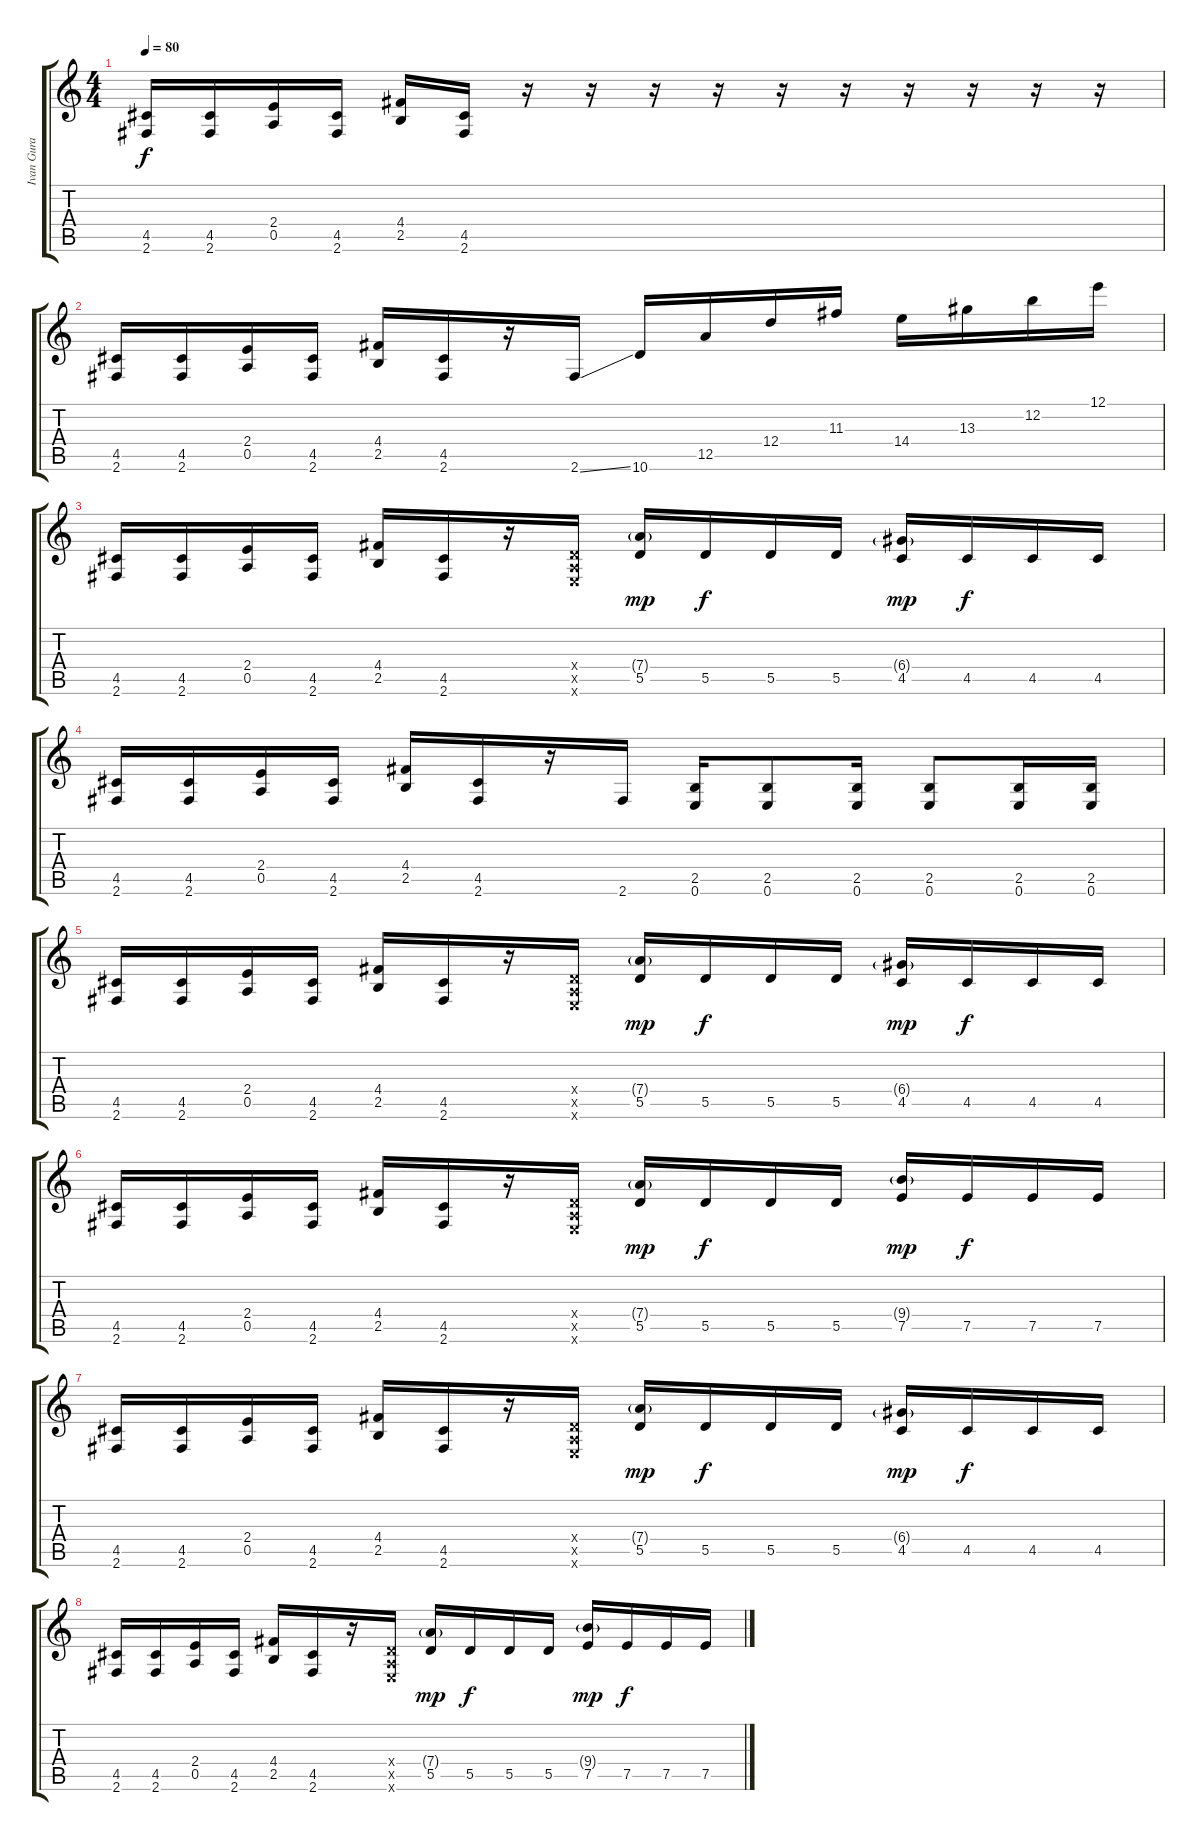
\track ("Ivan Gura" "Ivan Gura") {instrument overdrivenguitar}
\staff {score tabs}
\tuning (E4 B3 G3 D3 A2 E2) {hide}
\ts (4 4)
\tempo 80
\clef g2
\ks c
(4.5 2.6).16{dy f} (4.5 2.6).16 (2.4 0.5).16 (4.5 2.6).16 (4.4 2.5).16 (4.5 2.6).16 r.16 r.16 r.16 r.16 r.16 r.16 r.16 r.16 r.16 r.16 |
(4.5 2.6).16 (4.5 2.6).16 (2.4 0.5).16 (4.5 2.6).16 (4.4 2.5).16 (4.5 2.6).16 r.16 2.6{ss}.16 10.6.16 12.5.16 12.4.16 11.3.16 14.4.16 13.3.16 12.2.16 12.1.16 |
(4.5 2.6).16 (4.5 2.6).16 (2.4 0.5).16 (4.5 2.6).16 (4.4 2.5).16 (4.5 2.6).16 r.16 (0.4{x} 0.5{x} 0.6{x}).16 (7.4{g} 5.5).16{dy mp} 5.5.16{dy f} 5.5.16 5.5.16 (6.4{g} 4.5).16{dy mp} 4.5.16{dy f} 4.5.16 4.5.16 |
(4.5 2.6).16 (4.5 2.6).16 (2.4 0.5).16 (4.5 2.6).16 (4.4 2.5).16 (4.5 2.6).16 r.16 2.6.16 (2.5 0.6).16 (2.5 0.6).8 (2.5 0.6).16 (2.5 0.6).8 (2.5 0.6).16 (2.5 0.6).16 |
(4.5 2.6).16 (4.5 2.6).16 (2.4 0.5).16 (4.5 2.6).16 (4.4 2.5).16 (4.5 2.6).16 r.16 (0.4{x} 0.5{x} 0.6{x}).16 (7.4{g} 5.5).16{dy mp} 5.5.16{dy f} 5.5.16 5.5.16 (6.4{g} 4.5).16{dy mp} 4.5.16{dy f} 4.5.16 4.5.16 |
(4.5 2.6).16 (4.5 2.6).16 (2.4 0.5).16 (4.5 2.6).16 (4.4 2.5).16 (4.5 2.6).16 r.16 (0.4{x} 0.5{x} 0.6{x}).16 (7.4{g} 5.5).16{dy mp} 5.5.16{dy f} 5.5.16 5.5.16 (9.4{g} 7.5).16{dy mp} 7.5.16{dy f} 7.5.16 7.5.16 |
(4.5 2.6).16 (4.5 2.6).16 (2.4 0.5).16 (4.5 2.6).16 (4.4 2.5).16 (4.5 2.6).16 r.16 (0.4{x} 0.5{x} 0.6{x}).16 (7.4{g} 5.5).16{dy mp} 5.5.16{dy f} 5.5.16 5.5.16 (6.4{g} 4.5).16{dy mp} 4.5.16{dy f} 4.5.16 4.5.16 |
(4.5 2.6).16 (4.5 2.6).16 (2.4 0.5).16 (4.5 2.6).16 (4.4 2.5).16 (4.5 2.6).16 r.16 (0.4{x} 0.5{x} 0.6{x}).16 (7.4{g} 5.5).16{dy mp} 5.5.16{dy f} 5.5.16 5.5.16 (9.4{g} 7.5).16{dy mp} 7.5.16{dy f} 7.5.16 7.5.16
